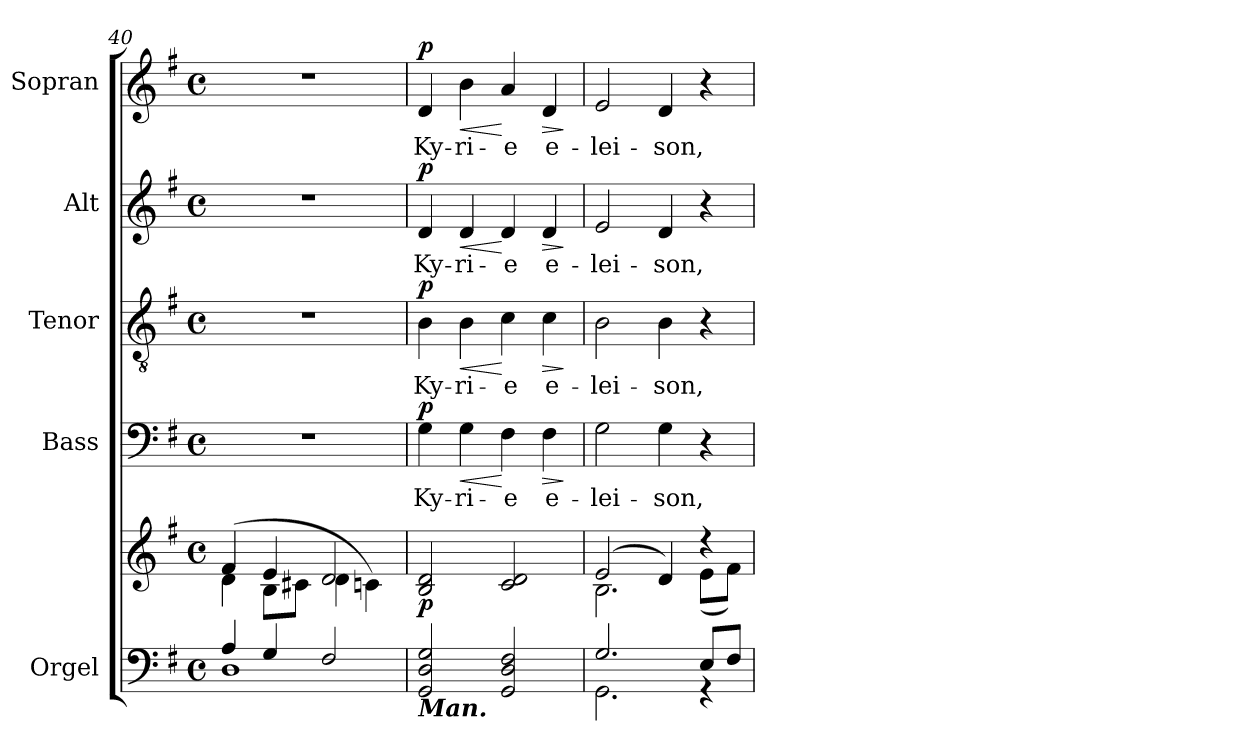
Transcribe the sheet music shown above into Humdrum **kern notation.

**kern	**kern	**dynam	**kern	**text	**dynam	**kern	**text	**dynam	**kern	**text	**dynam	**kern	**text	**dynam
*part5	*part5	*part5	*part4	*part4	*part4	*part3	*part3	*part3	*part2	*part2	*part2	*part1	*part1	*part1
*staff6	*staff5	*staff5/6	*staff4	*staff4	*staff4	*staff3	*staff3	*staff3	*staff2	*staff2	*staff2	*staff1	*staff1	*staff1
*I"Orgel	*	*	*I"Bass	*	*	*I"Tenor	*	*	*I"Alt	*	*	*I"Sopran	*	*
*I'Org.	*	*	*I'B.	*	*	*I'T.	*	*	*I'A.	*	*	*I'S.	*	*
*clefF4	*clefG2	*	*clefF4	*	*	*clefGv2	*	*	*clefG2	*	*	*clefG2	*	*
*k[f#]	*k[f#]	*	*k[f#]	*	*	*k[f#]	*	*	*k[f#]	*	*	*k[f#]	*	*
*G:	*G:	*	*G:	*	*	*G:	*	*	*G:	*	*	*G:	*	*
*M4/4	*M4/4	*	*M4/4	*	*	*M4/4	*	*	*M4/4	*	*	*M4/4	*	*
*met(c)	*met(c)	*	*met(c)	*	*	*met(c)	*	*	*met(c)	*	*	*met(c)	*	*
=40	=40	=40	=40	=40	=40	=40	=40	=40	=40	=40	=40	=40	=40	=40
*^	*^	*	*	*	*	*	*	*	*	*	*	*	*	*
4A/	1D	(4f#/	4d\	.	1r	.	.	1r	.	.	1r	.	.	1r	.	.
4G/	.	4e/	8B\L	.	.	.	.	.	.	.	.	.	.	.	.	.
.	.	.	8c#X\J	.	.	.	.	.	.	.	.	.	.	.	.	.
2F#/	.	2d/	4d\	.	.	.	.	.	.	.	.	.	.	.	.	.
.	.	.	4cn\)	.	.	.	.	.	.	.	.	.	.	.	.	.
*v	*v	*	*	*	*	*	*	*	*	*	*	*	*	*	*	*
=41	=41	=41	=41	=41	=41	=41	=41	=41	=41	=41	=41	=41	=41	=41	=41
!LO:TX:b:Bi:t=Man.	!	!	!	!	!	!	!	!	!	!	!	!	!	!	!
!	!	!	!LO:DY:b	!	!LO:LY:b	!LO:DY:a	!	!LO:LY:b	!LO:DY:a	!	!LO:LY:b	!LO:DY:a	!	!LO:LY:b	!LO:DY:a
*	*v	*v	*	*	*	*	*	*	*	*	*	*	*	*	*
2GG/ 2D/ 2G/	2B/ 2d/	p	4G\	Ky-	p	4B\	Ky-	p	4d/	Ky-	p	4d/	Ky-	p
!	!	!	!	!LO:LY:b	!LO:HP:b	!	!LO:LY:b	!LO:HP:b	!	!LO:LY:b	!LO:HP:b	!	!LO:LY:b	!LO:HP:b
.	.	.	4G\	-ri-	<	4B\	-ri-	<	4d/	-ri-	<	4b\	-ri-	<
!	!	!	!	!LO:LY:b	!	!	!LO:LY:b	!	!	!LO:LY:b	!	!	!LO:LY:b	!
2GG/ 2D/ 2F#/	2c/ 2d/	.	4F#\	-e	[	4c\	-e	[	4d/	-e	[	4a/	-e	[
!	!	!	!	!LO:LY:b	!LO:HP:b	!	!LO:LY:b	!LO:HP:b	!	!LO:LY:b	!LO:HP:b	!	!LO:LY:b	!LO:HP:b
.	.	.	4F#\	e-	>	4c\	e-	>	4d/	e-	>	4d/	e-	>
.	.	.	.	.	]	.	.	]	.	.	]	.	.	]
=42	=42	=42	=42	=42	=42	=42	=42	=42	=42	=42	=42	=42	=42	=42
*^	*^	*	*	*	*	*	*	*	*	*	*	*	*	*
!	!	!	!	!	!	!LO:LY:b	!	!	!LO:LY:b	!	!	!LO:LY:b	!	!	!LO:LY:b	!
2.G/	2.GG\	(2e/	2.B\	.	2G\	-lei-	.	2B\	-lei-	.	2e/	-lei-	.	2e/	-lei-	.
!	!	!	!	!	!	!LO:LY:b	!	!	!LO:LY:b	!	!	!LO:LY:b	!	!	!LO:LY:b	!
.	.	4d/)	.	.	4G\	-son,	.	4B\	-son,	.	4d/	-son,	.	4d/	-son,	.
8E/L	4rGG	4rdd	(<8e\L	.	4r	.	.	4r	.	.	4r	.	.	4r	.	.
8F#/J	.	.	8f#\J)	.	.	.	.	.	.	.	.	.	.	.	.	.
*v	*v	*	*	*	*	*	*	*	*	*	*	*	*	*	*	*
*	*v	*v	*	*	*	*	*	*	*	*	*	*	*	*	*
=	=	=	=	=	=	=	=	=	=	=	=	=	=	=
*-	*-	*-	*-	*-	*-	*-	*-	*-	*-	*-	*-	*-	*-	*-
